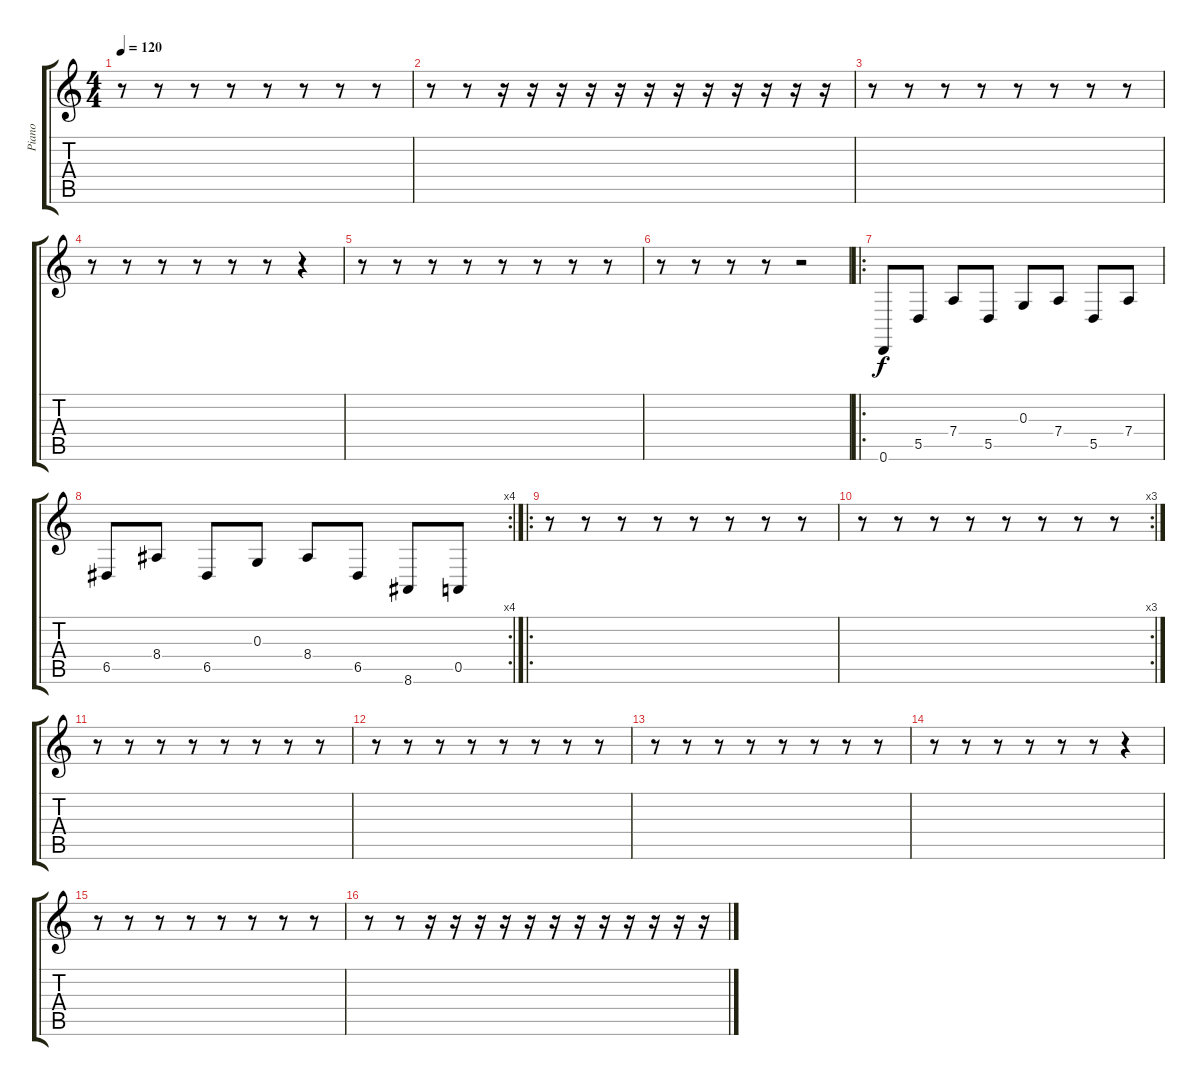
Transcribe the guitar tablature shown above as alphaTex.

\track ("Piano" "Piano") {instrument acousticgrandpiano}
\staff {score tabs}
\tuning (E4 B3 G3 D3 A2 D2) {hide}
\ts (4 4)
\tempo 120
\clef g2
\ks c
r.8{dy f} r.8 r.8 r.8 r.8 r.8 r.8 r.8 |
r.8 r.8 r.16 r.16 r.16 r.16 r.16 r.16 r.16 r.16 r.16 r.16 r.16 r.16 |
r.8 r.8 r.8 r.8 r.8 r.8 r.8 r.8 |
r.8 r.8 r.8 r.8 r.8 r.8 r.4 |
r.8 r.8 r.8 r.8 r.8 r.8 r.8 r.8 |
r.8 r.8 r.8 r.8 r.2 |
\ro
0.6.8 5.5.8 7.4.8 5.5.8 0.3.8 7.4.8 5.5.8 7.4.8 |
\rc 4
6.5.8 8.4.8 6.5.8 0.3.8 8.4.8 6.5.8 8.6.8 0.5.8 |
\ro
r.8 r.8 r.8 r.8 r.8 r.8 r.8 r.8 |
\rc 3
r.8 r.8 r.8 r.8 r.8 r.8 r.8 r.8 |
r.8 r.8 r.8 r.8 r.8 r.8 r.8 r.8 |
r.8 r.8 r.8 r.8 r.8 r.8 r.8 r.8 |
r.8 r.8 r.8 r.8 r.8 r.8 r.8 r.8 |
r.8 r.8 r.8 r.8 r.8 r.8 r.4 |
r.8 r.8 r.8 r.8 r.8 r.8 r.8 r.8 |
r.8 r.8 r.16 r.16 r.16 r.16 r.16 r.16 r.16 r.16 r.16 r.16 r.16 r.16
